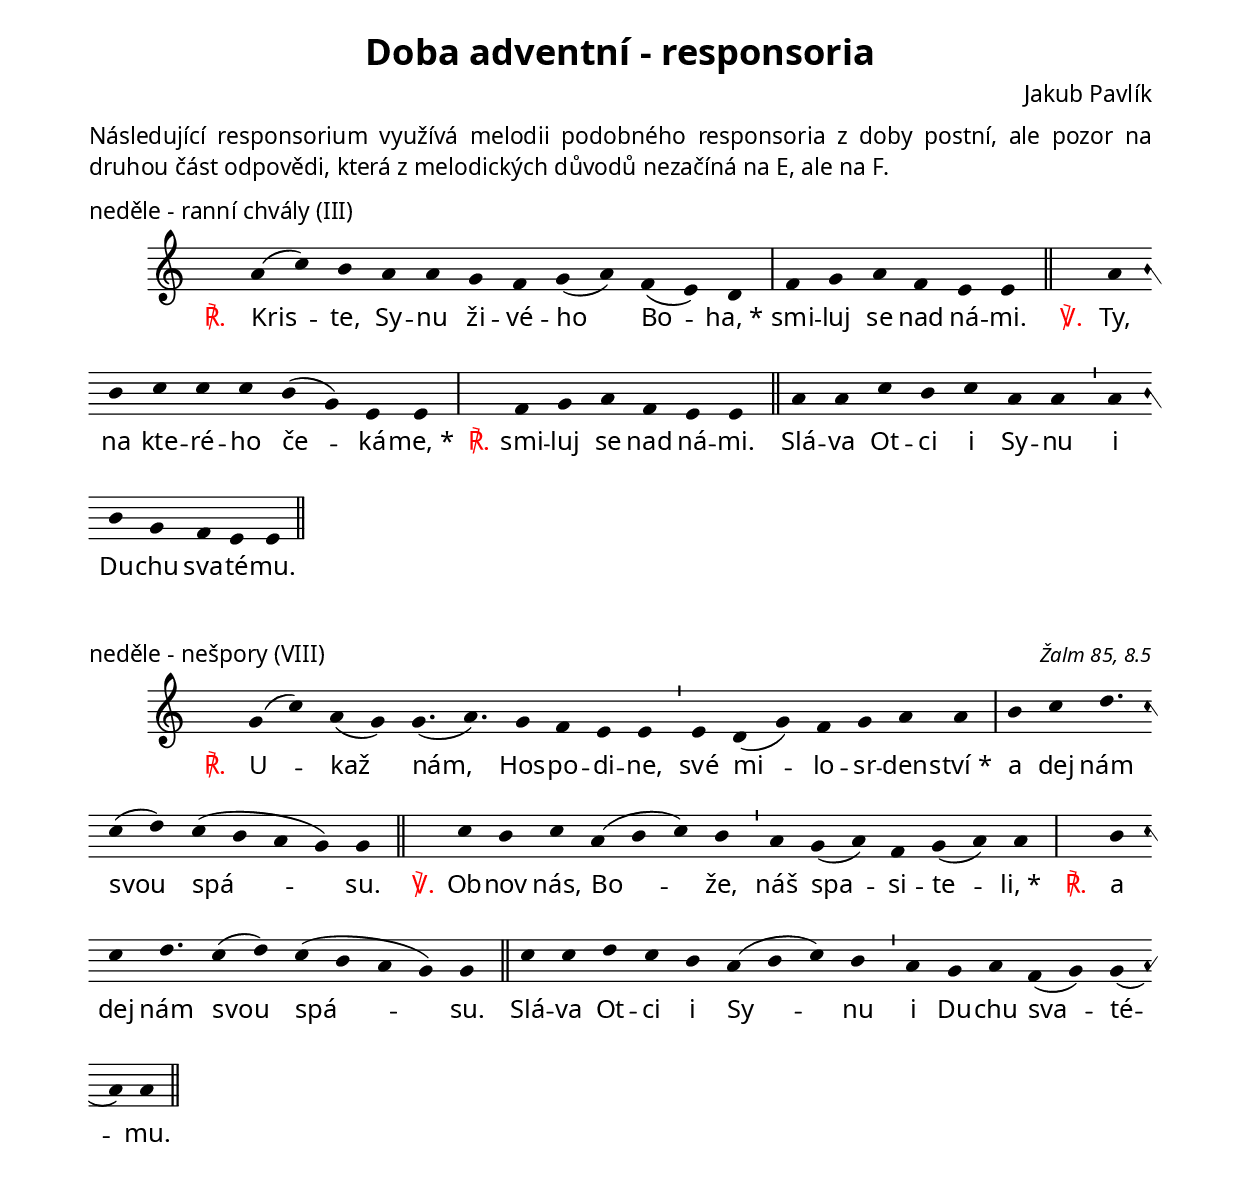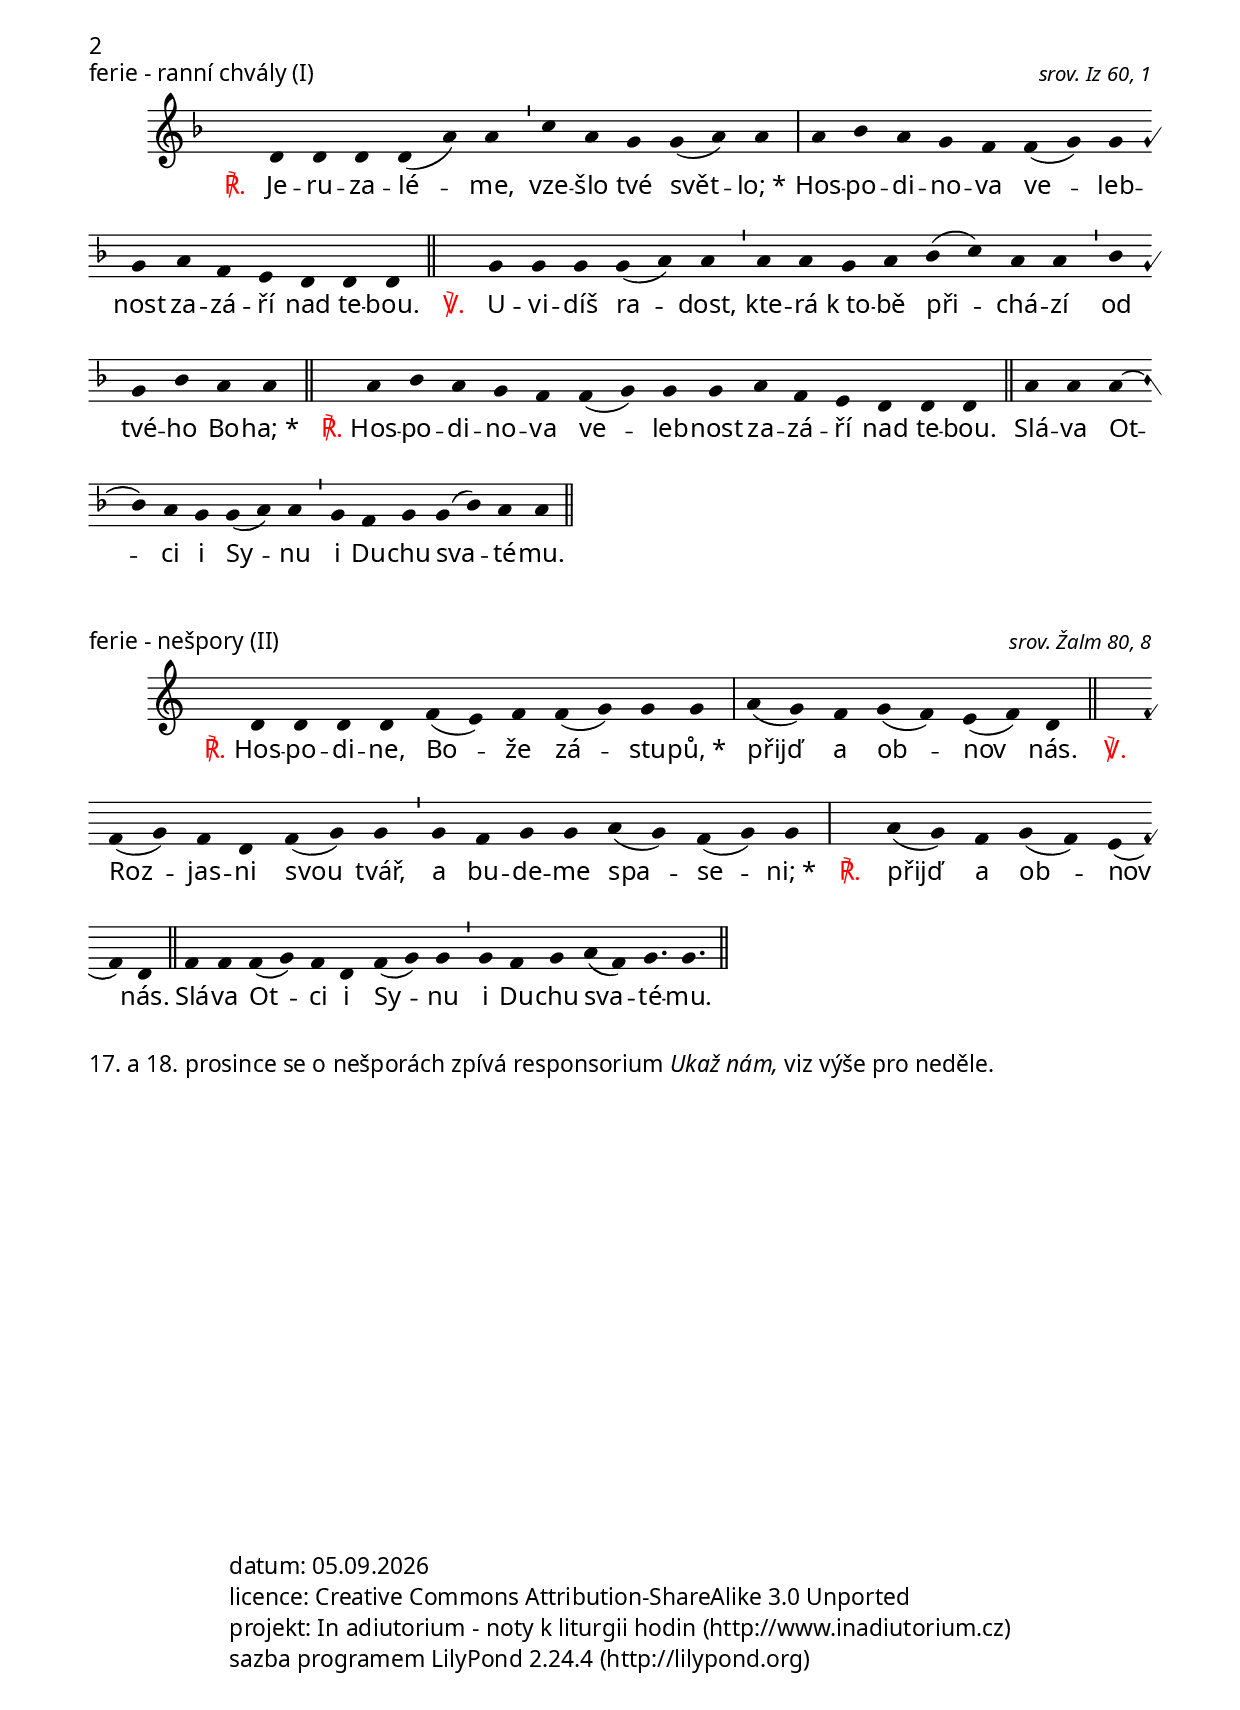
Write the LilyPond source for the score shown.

\version "2.14.2"

\header {
  title = "Doba adventní - responsoria"
  composer = "Jakub Pavlík"
}

\paper {
  % neroztahovat noty na celou stranku, ale nechat misto dole:
  ragged-bottom = ##t
}

\include "spolecne.ly"
\include "dilyresponsorii.ly"

\markup\justify {
  Následující responsorium využívá melodii podobného responsoria
  z doby postní, ale pozor na druhou část odpovědi,
  která z melodických důvodů nezačíná na E, ale na F.
}

% Podstatna cast melodie (krome verse) je zkopirovana
% z responsoria pro dobu postni.
\score {
  \relative c'' {
    \choralniRezim

    \neviditelna a
    a4( c) b a a g f g( a) f( e) d \barMax
    f4 g a f e e \barFinalis

    \neviditelna a
    a4 b c c c b( g) e e \barMax
    \neviditelna e
    f4 g a f e e \barFinalis

    a4 a c b c a a \barMin
    a4 b g f e e \barFinalis
  }
  \addlyrics {
    \Response Kris -- te, Sy -- nu ži -- vé -- ho Bo -- ha,_*
    smi -- luj se nad ná -- mi.

    \Verse Ty, na kte -- ré -- ho če -- ká -- me,_*
    \Response smi -- luj se nad ná -- mi.
    \textRespDoxologie
  }
  \header {
    quid = "resp."
    modus = "III"
    titulus = "neděle - ranní chvály"
    fial = "pust_responsoria.ly#ne-rch?zacatek=13&konec=15"
    piece = \markup\sestavTitulekRespII
    id = "ne-rch"
  }
}

\score {
  \relative c'' {
    \choralniRezim

    % R
    \neviditelna g
    g4( c) a( g) g4.( a) g4 f e e \barMin
    e d( g) f g a a \barMax
    b4 c d4. c4( d) c( b a g) g \barFinalis
    % V
    \neviditelna b
    c4 b c a(b c) b \barMin
    a g( a) f g( a) a \barMax
    % R
    \neviditelna b
    b4 c d4. c4( d) c( b a g) g \barFinalis
    % Slava
    c4 c d c b a( b c) b \barMin
    a g a f( g) g( a) a \barFinalis
  }
  \addlyrics {
    \Response U -- kaž nám, Hos -- po -- di -- ne, své mi -- lo -- sr -- den -- ství_*
    a dej nám svou spá -- su.
    \Verse Ob -- nov nás, Bo -- že, náš spa -- si -- te -- li,_*
    \Response a dej nám svou spá -- su.
    \textRespDoxologie
  }
  \header {
    quid = "resp."
    modus = "VIII"
    scriptura = "Žalm 85, 8.5"
    titulus = "neděle - nešpory"
    piece = \markup\sestavTitulekRespII
    placet = "závěr doxologie stále není dobrý"
    id = "ne-ne"
  }
}

\pageBreak

\score {
  \relative c' {
    \choralniRezim
    \key f \major

    % R
    \neviditelna d
    d4 d d d( a') a \barMin c a g g( a) a \barMax
    a bes a g f f( g) g g a f e d d d \barFinalis
    % V
    \neviditelna g
    g4 g g g( a) a \barMin a a g a bes( c) a a \barMin
    bes4 g bes a a \barFinalis
    % R
    \neviditelna a
    a bes a g f f( g) g g a f e d d d \barFinalis
    % Slava
    a'4 a a( bes) a g g( a) a \barMin g f g g( bes) a a \barFinalis
  }
  \addlyrics {
    \Response Je -- ru -- za -- lé -- me, vze -- šlo tvé svět -- lo;_*
    Hos -- po -- di -- no -- va ve -- leb -- nost za -- zá -- ří nad te -- bou.
    \Verse U -- vi -- díš ra -- dost, kte -- rá k_to -- bě při -- chá -- zí od tvé -- ho Bo -- ha;_*
    \Response Hos -- po -- di -- no -- va ve -- leb -- nost za -- zá -- ří nad te -- bou.
    \textRespDoxologie
  }
  \header {
    quid = "resp."
    modus = "I"
    scriptura = "srov. Iz 60, 1"
    titulus = "ferie - ranní chvály"
    piece = \markup\sestavTitulekRespII
    id = "fe-rch"
  }
}

\score {
  \relative c' {
    \choralniRezim

    % R
    \neviditelna d
    d4 d d d f( e) f f( g) g g \barMax
    a( g) f g( f) e( f) d \barFinalis
    % V
    \neviditelna f
    f4( g) f d f( g) g \barMin g f g g a( g) f( g) g \barMax
    % R
    \neviditelna g
    a( g) f g( f) e( f) d \barFinalis
    % Slava
    f4 f f( g) f d f( g) g \barMin g f g a( f) g4. g \barFinalis
  }
  \addlyrics {
    \Response Hos -- po -- di -- ne, Bo -- že zá -- stu -- pů,_*
    přijď a ob -- nov nás.
    \Verse Roz -- jas -- ni svou tvář, a bu -- de -- me spa -- se -- ni;_*
    \Response přijď a ob -- nov nás.
    \textRespDoxologie
  }
  \header {
    quid = "resp."
    modus = "II"
    scriptura = "srov. Žalm 80, 8"
    titulus = "ferie - nešpory"
    piece = \markup\sestavTitulekRespII
    placet = "melisma na _zástupů_ trochu drhne"
    id = "fe-ne"
  }
}

\markup{
  17. a 18. prosince se o nešporách zpívá responsorium \italic{Ukaž nám,} viz výše pro neděle.
}
